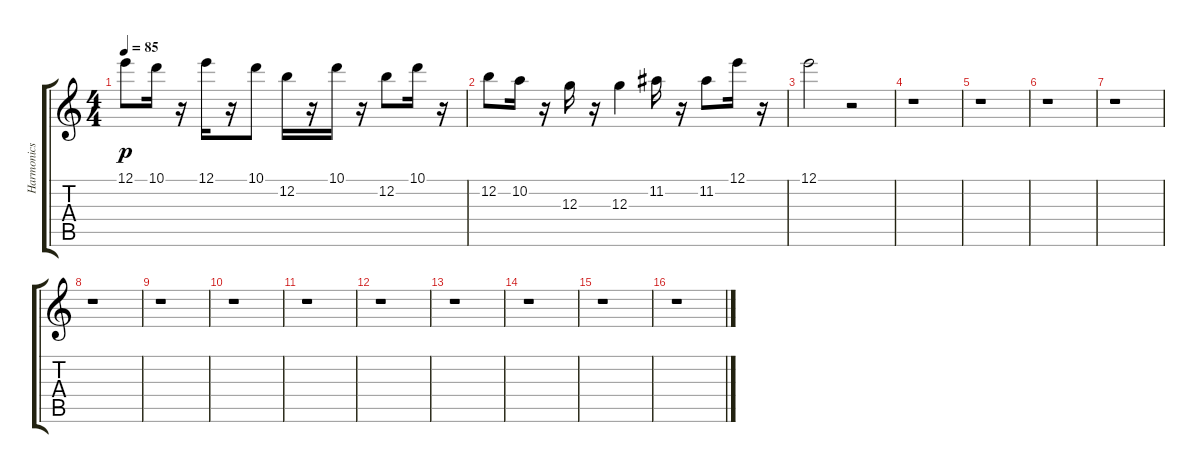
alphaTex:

\track ("Harmonics" "Harmonics") {instrument guitarharmonics}
\staff {score tabs}
\tuning (E4 B3 G3 D3 A2 E2) {hide}
\ts (4 4)
\tempo 85
\clef g2
\ks c
12.1.8{dy p} 10.1.16 r.16 12.1.16 r.16 10.1.8 12.2.16 r.16 10.1.16 r.16 12.2.8 10.1.16 r.16 |
12.2.8 10.2.16 r.16 12.3.16 r.16 12.3.4 11.2.16 r.16 11.2.8 12.1.16 r.16 |
12.1.2 r.2 |
r.1 |
r.1 |
r.1 |
r.1 |
r.1 |
r.1 |
r.1 |
r.1 |
r.1 |
r.1 |
r.1 |
r.1 |
r.1
